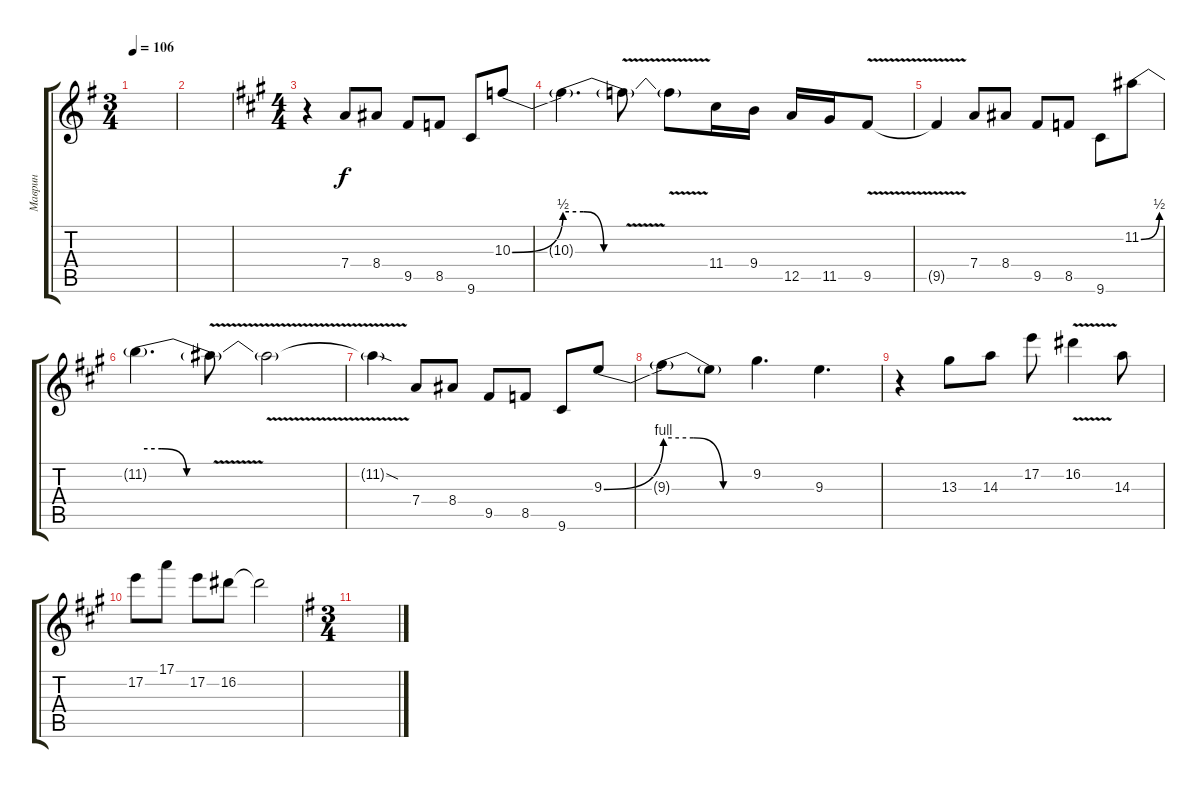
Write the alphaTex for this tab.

\track ("Маврин" "Маврин") {instrument distortionguitar}
\staff {score tabs}
\tuning (E4 B3 G3 D3 A2 E2) {hide}
\ts (3 4)
\tempo 106
\clef g2
\ks g
|
|
\ts (4 4)
\ks a
r.4 7.4.8 8.4.8 9.5.8 8.5.8 9.6.8 10.3{be (bend 0 0 60 2)}.8 |
10.3{be (custom 0 2 20 2 40 0 60 0) t}.4{d} 10.3{v t}.8 10.3{v t}.8 11.4.16 9.4.16 12.5.16 11.5.16 9.5{v}.8 |
9.5{v t}.4 7.4.8 8.4.8 9.5.8 8.5.8 9.6.8 11.2{be (bend 0 0 60 2)}.8 |
11.2{be (custom 0 2 20 2 40 0 60 0) t}.4{d} 11.2{v t}.8 11.2{v t}.2 |
11.2{sod t}.4 7.4.8 8.4.8 9.5.8 8.5.8 9.6.8 9.3{be (bend 0 0 60 4)}.8 |
9.3{be (custom 0 4 20 4 40 0 60 0) t}.8 9.3{t}.8 9.2.4{d} 9.3.4{d} |
r.4 13.3.8 14.3.8 17.2.8 16.2{v}.4 14.3.8 |
17.2.8 17.1.8 17.2.8 16.2.8 16.2{t}.2 |
\ts (3 4)
\ks g
